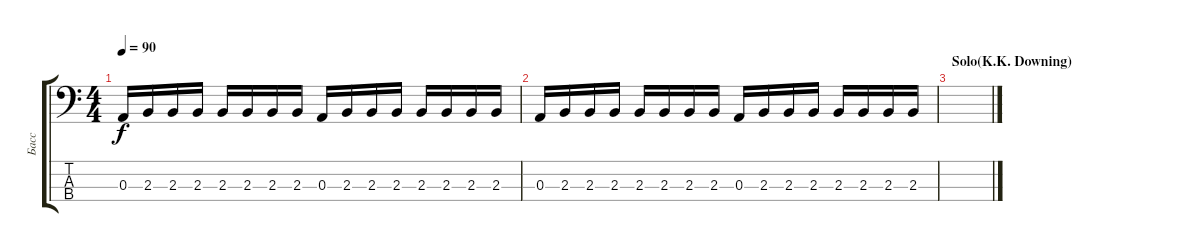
\track ("Басс" "Басс") {instrument electricbasspick}
\staff {score tabs}
\tuning (G2 D2 A1 E1) {hide}
\ts (4 4)
\tempo 90
\clef f4
\ks c
0.3.16{dy f} 2.3.16 2.3.16 2.3.16 2.3.16 2.3.16 2.3.16 2.3.16 0.3.16 2.3.16 2.3.16 2.3.16 2.3.16 2.3.16 2.3.16 2.3.16 |
0.3.16 2.3.16 2.3.16 2.3.16 2.3.16 2.3.16 2.3.16 2.3.16 0.3.16 2.3.16 2.3.16 2.3.16 2.3.16 2.3.16 2.3.16 2.3.16 |
\section ("" "Solo(K.K. Downing)")
